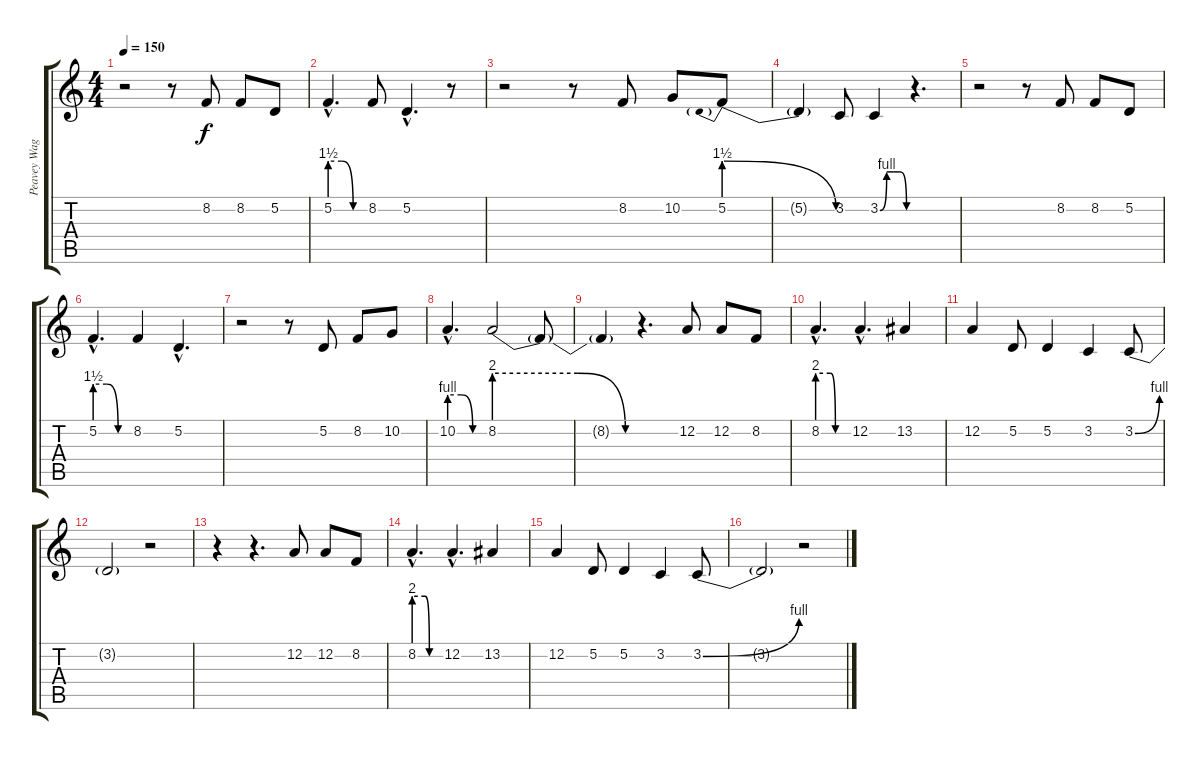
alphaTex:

\track ("Peavey Wagner Vocals" "Peavey Wag") {instrument cello}
\staff {score tabs}
\tuning (D4 A3 F3 C3 G2 D2) {hide}
\ts (4 4)
\tempo 150
\clef g2
\ks c
r.2{dy f} r.8 8.2.8 8.2.8 5.2.8 |
5.2{be (custom 0 6 20 6 40 0 60 0) hac}.4{d} 8.2.8 5.2{hac}.4{d} r.8 |
r.2 r.8 8.2.8 10.2.8 5.2{be (prebendrelease 0 6 60 0)}.8 |
5.2{t}.4 3.2.8 3.2{be (custom 0 0 15 4 30 4 45 4 60 0)}.4 r.4{d} |
r.2 r.8 8.2.8 8.2.8 5.2.8 |
5.2{be (custom 0 6 20 6 40 0 60 0) hac}.4{d} 8.2.4 5.2{hac}.4{d} |
r.2 r.8 5.2.8 8.2.8 10.2.8 |
10.2{be (custom 0 4 20 4 40 0 60 0) hac}.4{d} 8.2{be (custom 0 8 20 8 35 8 55 0 60 0)}.2 8.2{t}.8 |
8.2{t}.4 r.4{d} 12.2.8 12.2.8 8.2.8 |
8.2{be (custom 0 8 25 8 35 0 45 0 60 0) hac}.4{d} 12.2{hac}.4{d} 13.2.4 |
12.2.4 5.2.8 5.2.4 3.2.4 3.2{be (bend 0 0 60 4)}.8 |
3.2{t}.2 r.2 |
r.4 r.4{d} 12.2.8 12.2.8 8.2.8 |
8.2{be (custom 0 8 25 8 35 0 45 0 60 0) hac}.4{d} 12.2{hac}.4{d} 13.2.4 |
12.2.4 5.2.8 5.2.4 3.2.4 3.2{be (bend 0 0 60 4)}.8 |
3.2{t}.2 r.2
